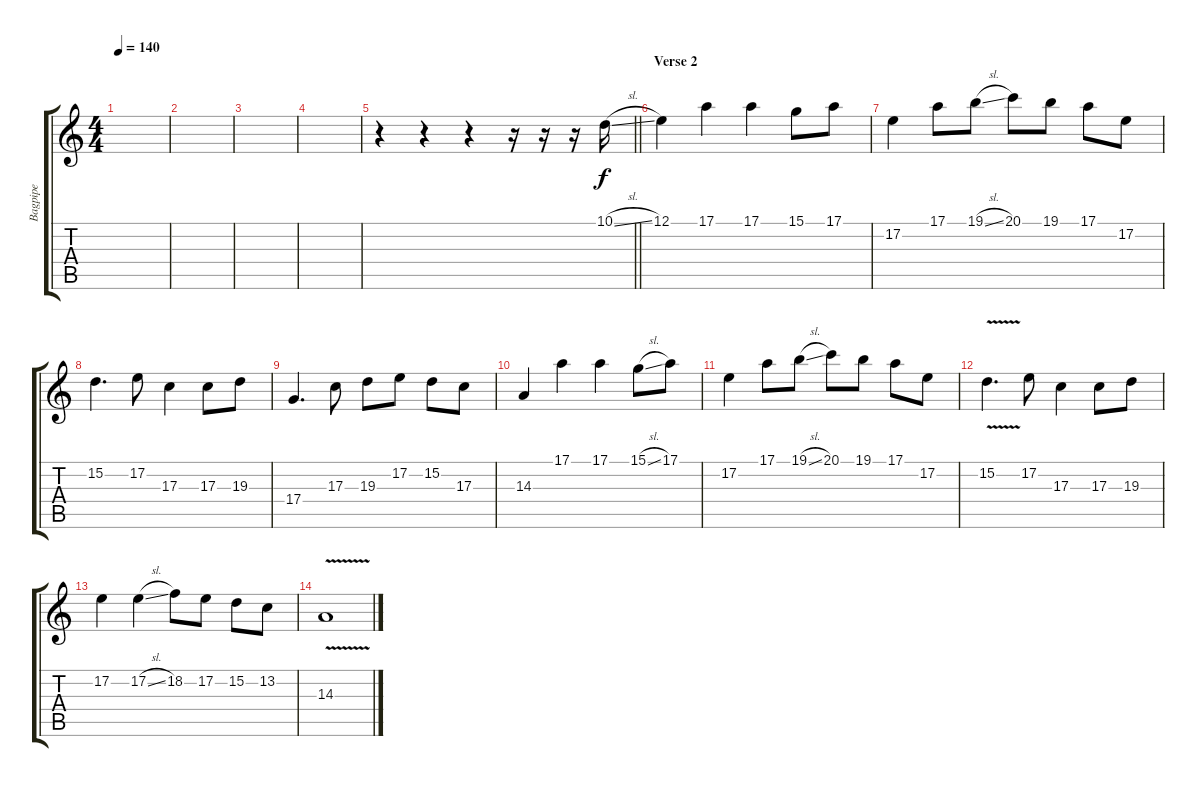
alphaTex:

\track ("Bagpipe" "Bagpipe") {instrument bagpipe}
\staff {score tabs}
\tuning (E4 B3 G3 D3 A2 E2) {hide}
\ts (4 4)
\tempo 140
\clef g2
\ks c
|
|
|
|
\barLineRight lightlight
r.4 r.4 r.4 r.16 r.16 r.16 10.1{sl}.16 |
\section ("" "Verse 2")
12.1.4 17.1.4 17.1.4 15.1.8 17.1.8 |
17.2.4 17.1.8 19.1{sl}.8 20.1.8 19.1.8 17.1.8 17.2.8 |
15.2.4{d} 17.2.8 17.3.4 17.3.8 19.3.8 |
17.4.4{d} 17.3.8 19.3.8 17.2.8 15.2.8 17.3.8 |
14.3.4 17.1.4 17.1.4 15.1{sl}.8 17.1.8 |
17.2.4 17.1.8 19.1{sl}.8 20.1.8 19.1.8 17.1.8 17.2.8 |
15.2{v}.4{d} 17.2.8 17.3.4 17.3.8 19.3.8 |
17.2.4 17.2{sl}.4 18.2.8 17.2.8 15.2.8 13.2.8 |
14.3{v}.1
